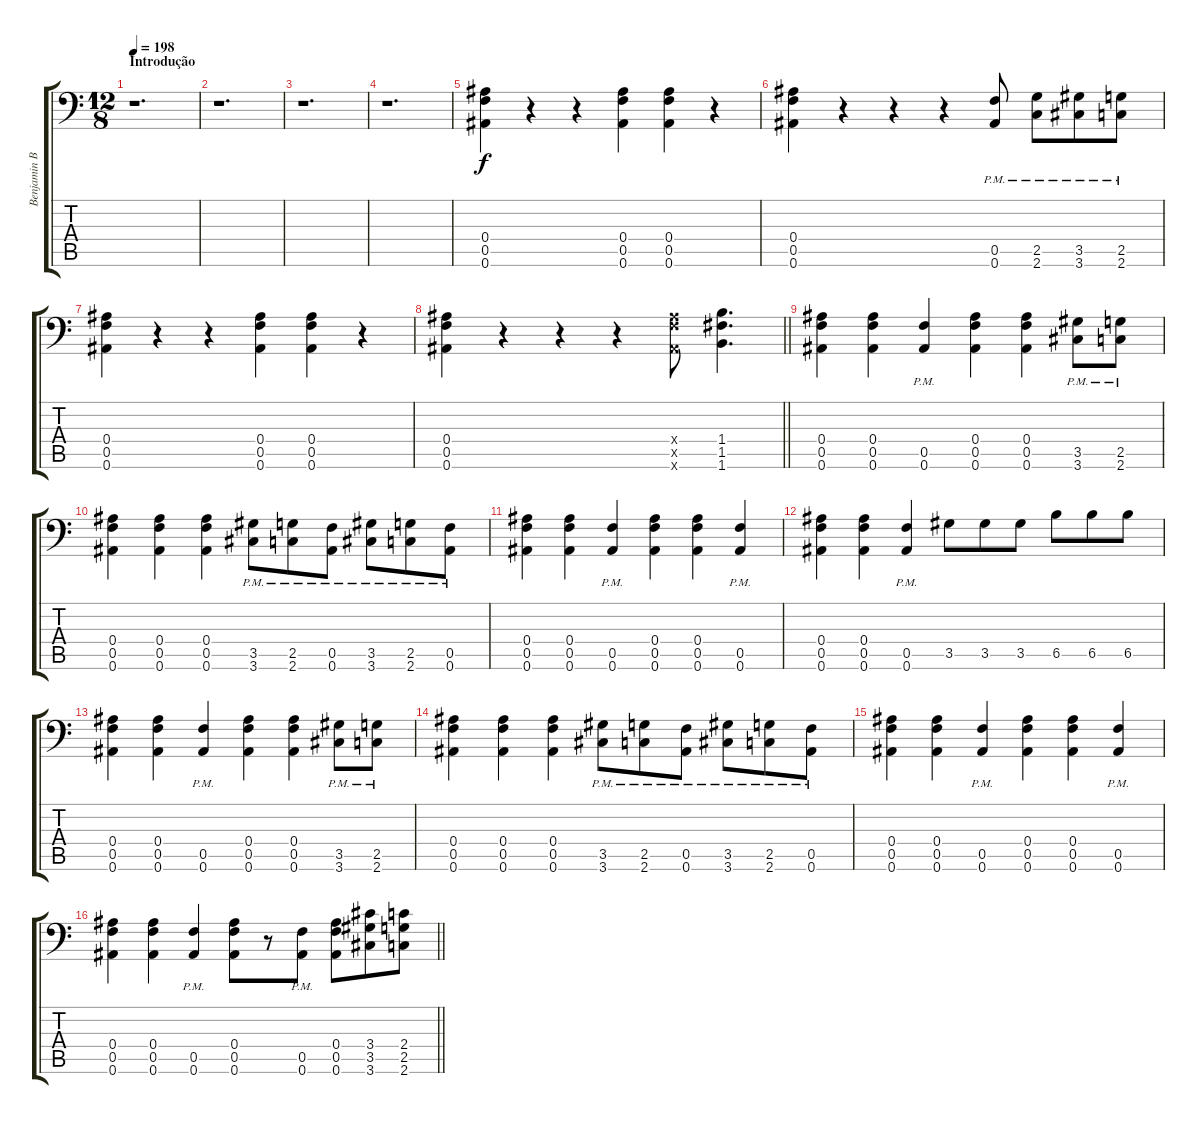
\track ("Benjamin Burnley" "Benjamin B") {instrument distortionguitar}
\staff {score tabs}
\tuning (C4 G3 Eb3 Bb2 F2 Bb1) {hide}
\ts (12 8)
\section ("" "Introdução")
\tempo 198
\clef f4
\ks c
r.1{d dy f instrument distortionguitar} |
r.1{d} |
r.1{d} |
r.1{d} |
(0.4 0.5 0.6).4 r.4 r.4 (0.4 0.5 0.6).4 (0.4 0.5 0.6).4 r.4 |
(0.4 0.5 0.6).4 r.4 r.4 r.4 (0.5{pm} 0.6{pm}).8 (2.5{pm} 2.6{pm}).8 (3.5{pm} 3.6{pm}).8 (2.5{pm} 2.6{pm}).8 |
(0.4 0.5 0.6).4 r.4 r.4 (0.4 0.5 0.6).4 (0.4 0.5 0.6).4 r.4 |
\barLineRight lightlight
(0.4 0.5 0.6).4 r.4 r.4 r.4 (0.4{x} 0.5{x} 0.6{x}).8 (1.4 1.5 1.6).4{d} |
(0.4 0.5 0.6).4 (0.4 0.5 0.6).4 (0.5{pm} 0.6{pm}).4 (0.4 0.5 0.6).4 (0.4 0.5 0.6).4 (3.5{pm} 3.6{pm}).8 (2.5{pm} 2.6{pm}).8 |
(0.4 0.5 0.6).4 (0.4 0.5 0.6).4 (0.4 0.5 0.6).4 (3.5{pm} 3.6{pm}).8 (2.5{pm} 2.6{pm}).8 (0.5{pm} 0.6{pm}).8 (3.5{pm} 3.6{pm}).8 (2.5{pm} 2.6{pm}).8 (0.5{pm} 0.6{pm}).8 |
(0.4 0.5 0.6).4 (0.4 0.5 0.6).4 (0.5{pm} 0.6{pm}).4 (0.4 0.5 0.6).4 (0.4 0.5 0.6).4 (0.5{pm} 0.6{pm}).4 |
(0.4 0.5 0.6).4 (0.4 0.5 0.6).4 (0.5{pm} 0.6{pm}).4 3.5.8 3.5.8 3.5.8 6.5.8 6.5.8 6.5.8 |
(0.4 0.5 0.6).4 (0.4 0.5 0.6).4 (0.5{pm} 0.6{pm}).4 (0.4 0.5 0.6).4 (0.4 0.5 0.6).4 (3.5{pm} 3.6{pm}).8 (2.5{pm} 2.6{pm}).8 |
(0.4 0.5 0.6).4 (0.4 0.5 0.6).4 (0.4 0.5 0.6).4 (3.5{pm} 3.6{pm}).8 (2.5{pm} 2.6{pm}).8 (0.5{pm} 0.6{pm}).8 (3.5{pm} 3.6{pm}).8 (2.5{pm} 2.6{pm}).8 (0.5{pm} 0.6{pm}).8 |
(0.4 0.5 0.6).4 (0.4 0.5 0.6).4 (0.5{pm} 0.6{pm}).4 (0.4 0.5 0.6).4 (0.4 0.5 0.6).4 (0.5{pm} 0.6{pm}).4 |
\barLineRight lightlight
(0.4 0.5 0.6).4 (0.4 0.5 0.6).4 (0.5{pm} 0.6{pm}).4 (0.4 0.5 0.6).8 r.8 (0.5{pm} 0.6{pm}).8 (0.4 0.5 0.6).8 (3.4 3.5 3.6).8 (2.4 2.5 2.6).8
